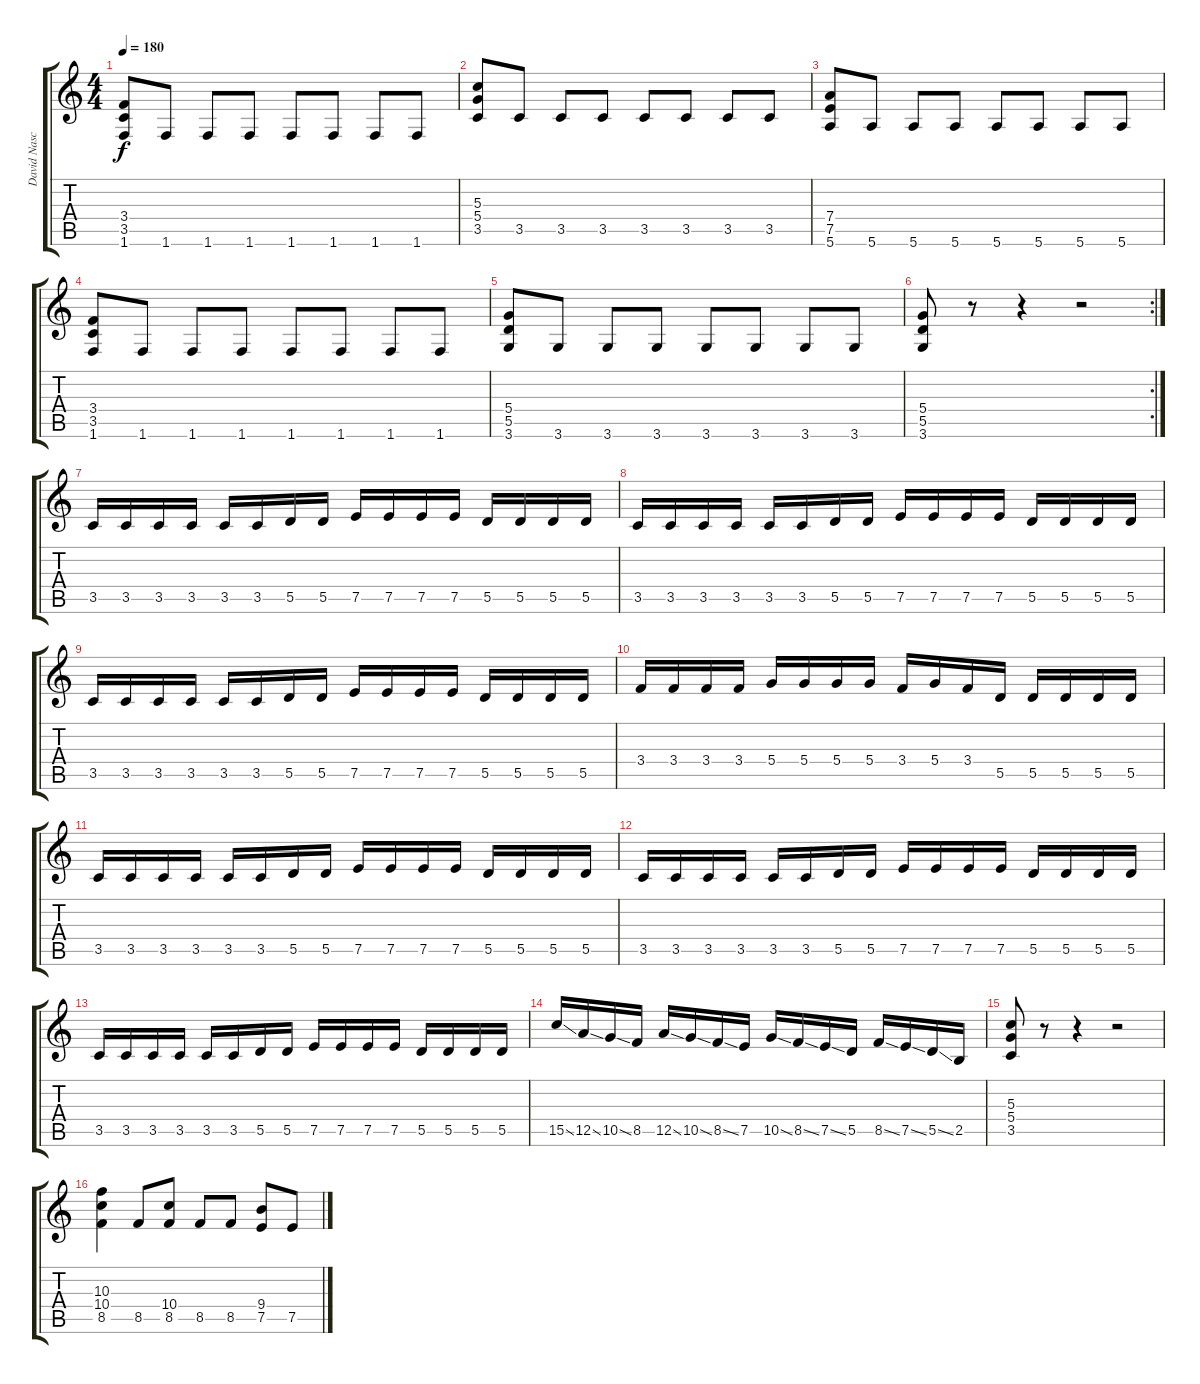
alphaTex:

\track ("David Nascimento" "David Nasc") {instrument distortionguitar}
\staff {score tabs}
\tuning (E4 B3 G3 D3 A2 E2) {hide}
\ts (4 4)
\tempo 180
\clef g2
\ks c
(3.4 3.5 1.6).8{dy f} 1.6.8 1.6.8 1.6.8 1.6.8 1.6.8 1.6.8 1.6.8 |
(5.3 5.4 3.5).8 3.5.8 3.5.8 3.5.8 3.5.8 3.5.8 3.5.8 3.5.8 |
(7.4 7.5 5.6).8 5.6.8 5.6.8 5.6.8 5.6.8 5.6.8 5.6.8 5.6.8 |
(3.4 3.5 1.6).8 1.6.8 1.6.8 1.6.8 1.6.8 1.6.8 1.6.8 1.6.8 |
(5.4 5.5 3.6).8 3.6.8 3.6.8 3.6.8 3.6.8 3.6.8 3.6.8 3.6.8 |
\rc 2
(5.4 5.5 3.6).8 r.8 r.4 r.2 |
3.5.16 3.5.16 3.5.16 3.5.16 3.5.16 3.5.16 5.5.16 5.5.16 7.5.16 7.5.16 7.5.16 7.5.16 5.5.16 5.5.16 5.5.16 5.5.16 |
3.5.16 3.5.16 3.5.16 3.5.16 3.5.16 3.5.16 5.5.16 5.5.16 7.5.16 7.5.16 7.5.16 7.5.16 5.5.16 5.5.16 5.5.16 5.5.16 |
3.5.16 3.5.16 3.5.16 3.5.16 3.5.16 3.5.16 5.5.16 5.5.16 7.5.16 7.5.16 7.5.16 7.5.16 5.5.16 5.5.16 5.5.16 5.5.16 |
3.4.16 3.4.16 3.4.16 3.4.16 5.4.16 5.4.16 5.4.16 5.4.16 3.4.16 5.4.16 3.4.16 5.5.16 5.5.16 5.5.16 5.5.16 5.5.16 |
3.5.16 3.5.16 3.5.16 3.5.16 3.5.16 3.5.16 5.5.16 5.5.16 7.5.16 7.5.16 7.5.16 7.5.16 5.5.16 5.5.16 5.5.16 5.5.16 |
3.5.16 3.5.16 3.5.16 3.5.16 3.5.16 3.5.16 5.5.16 5.5.16 7.5.16 7.5.16 7.5.16 7.5.16 5.5.16 5.5.16 5.5.16 5.5.16 |
3.5.16 3.5.16 3.5.16 3.5.16 3.5.16 3.5.16 5.5.16 5.5.16 7.5.16 7.5.16 7.5.16 7.5.16 5.5.16 5.5.16 5.5.16 5.5.16 |
15.5{ss}.16 12.5{ss}.16 10.5{ss}.16 8.5.16 12.5{ss}.16 10.5{ss}.16 8.5{ss}.16 7.5.16 10.5{ss}.16 8.5{ss}.16 7.5{ss}.16 5.5.16 8.5{ss}.16 7.5{ss}.16 5.5{ss}.16 2.5.16 |
(5.3 5.4 3.5).8 r.8 r.4 r.2 |
(10.3 10.4 8.5).4 8.5.8 (10.4 8.5).8 8.5.8 8.5.8 (9.4 7.5).8 7.5.8
